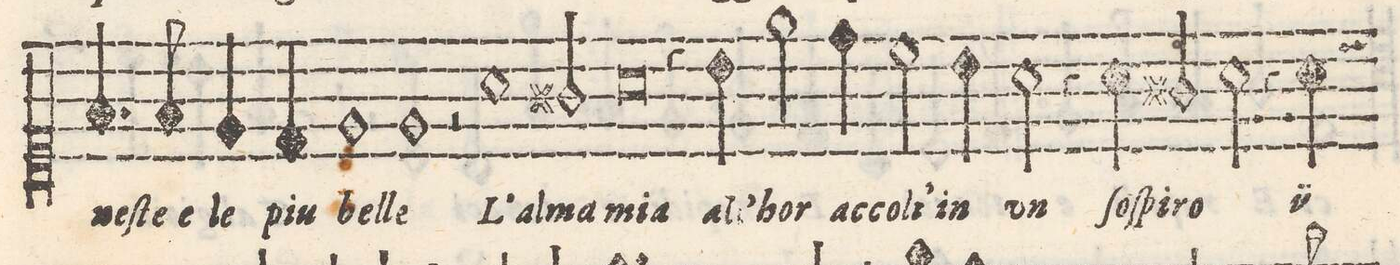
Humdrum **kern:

**kern	**text
*I"QVINTO	*
*clefC1	*
*k[]	*
*met(C)	*
*M2/1	*
4.f/	-ne-
8f/	-ſte_e
4e/	le
4d/	piu
=12-	=12-
1e	bel-
1e	-le
=13-	=13-
2r	.
1a	L'al-
2g#X/	-ma
=14-	=14-
0a	mia
=15-	=15-
4r	.
4b\	all'
2ee\	hor
4dd\	ac-
2cc\	-colt'
4b\	in
=16-	=16-
2a\	un
4r	.
4a\	ſo-
2g#X/	-ſpi-
2a\	-ro
=17-	=17-
4r	.
*	*ij
4a\	ſo-
*-	*-
